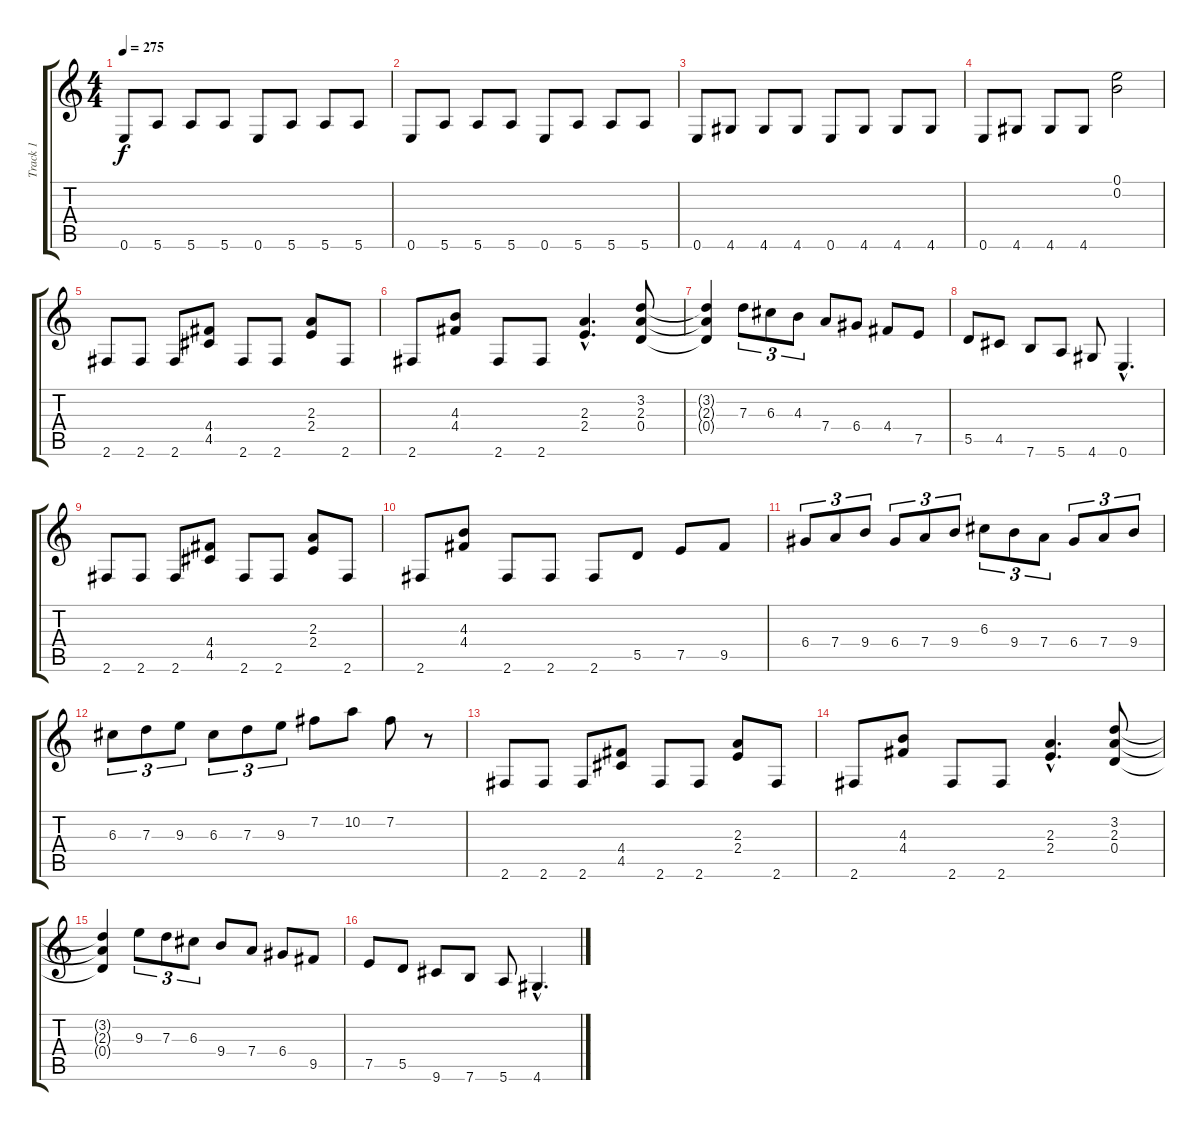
\track ("Track 1" "Track 1") {instrument distortionguitar}
\staff {score tabs}
\tuning (E4 B3 G3 D3 A2 E2) {hide}
\ts (4 4)
\tempo 275
\clef g2
\ks c
0.6.8{dy f instrument distortionguitar} 5.6.8 5.6.8 5.6.8 0.6.8 5.6.8 5.6.8 5.6.8 |
0.6.8 5.6.8 5.6.8 5.6.8 0.6.8 5.6.8 5.6.8 5.6.8 |
0.6.8 4.6.8 4.6.8 4.6.8 0.6.8 4.6.8 4.6.8 4.6.8 |
0.6.8 4.6.8 4.6.8 4.6.8 (0.1 0.2).2 |
2.6.8 2.6.8 2.6.8 (4.4 4.5).8 2.6.8 2.6.8 (2.3 2.4).8 2.6.8 |
2.6.8 (4.3 4.4).8 2.6.8 2.6.8 (2.3{hac} 2.4{hac}).4{d} (3.2 2.3 0.4).8 |
(3.2{t} 2.3{t} 0.4{t}).4 7.3.8{tu (3 2)} 6.3.8{tu (3 2)} 4.3.8{tu (3 2)} 7.4.8 6.4.8 4.4.8 7.5.8 |
5.5.8 4.5.8 7.6.8 5.6.8 4.6.8 0.6{hac}.4{d} |
2.6.8 2.6.8 2.6.8 (4.4 4.5).8 2.6.8 2.6.8 (2.3 2.4).8 2.6.8 |
2.6.8 (4.3 4.4).8 2.6.8 2.6.8 2.6.8 5.5.8 7.5.8 9.5.8 |
6.4.8{tu (3 2)} 7.4.8{tu (3 2)} 9.4.8{tu (3 2)} 6.4.8{tu (3 2)} 7.4.8{tu (3 2)} 9.4.8{tu (3 2)} 6.3.8{tu (3 2)} 9.4.8{tu (3 2)} 7.4.8{tu (3 2)} 6.4.8{tu (3 2)} 7.4.8{tu (3 2)} 9.4.8{tu (3 2)} |
6.3.8{tu (3 2)} 7.3.8{tu (3 2)} 9.3.8{tu (3 2)} 6.3.8{tu (3 2)} 7.3.8{tu (3 2)} 9.3.8{tu (3 2)} 7.2.8 10.2.8 7.2.8 r.8 |
2.6.8 2.6.8 2.6.8 (4.4 4.5).8 2.6.8 2.6.8 (2.3 2.4).8 2.6.8 |
2.6.8 (4.3 4.4).8 2.6.8 2.6.8 (2.3{hac} 2.4{hac}).4{d} (3.2 2.3 0.4).8 |
(3.2{t} 2.3{t} 0.4{t}).4 9.3.8{tu (3 2)} 7.3.8{tu (3 2)} 6.3.8{tu (3 2)} 9.4.8 7.4.8 6.4.8 9.5.8 |
7.5.8 5.5.8 9.6.8 7.6.8 5.6.8 4.6{hac}.4{d}
